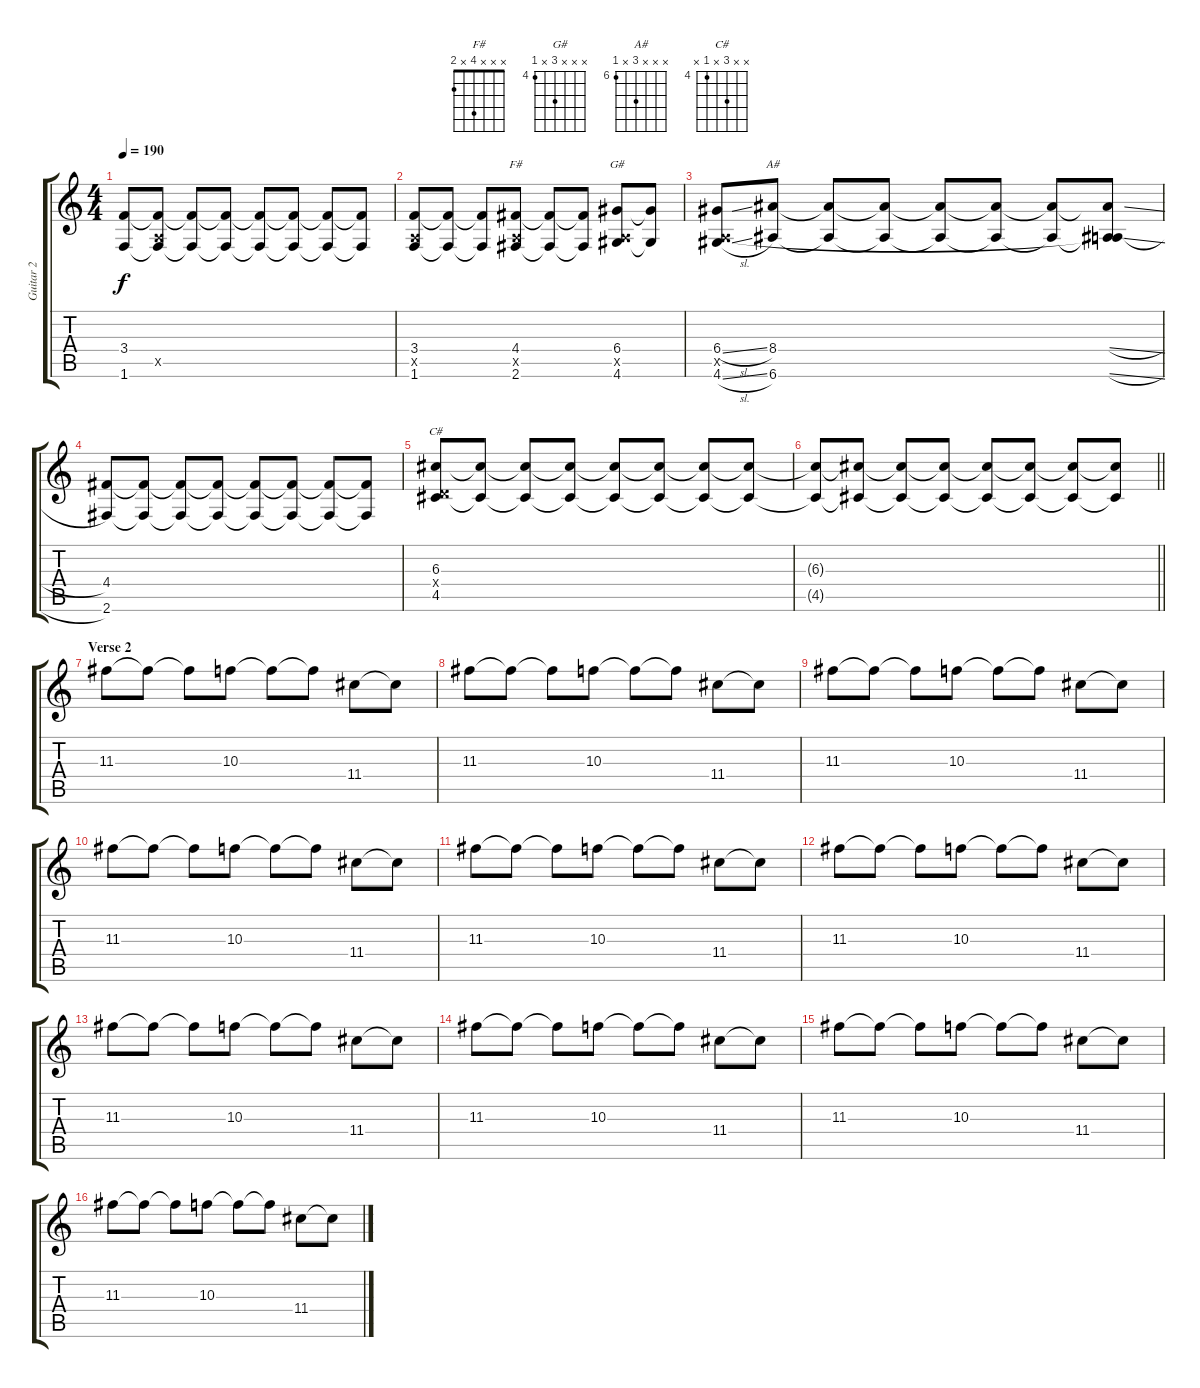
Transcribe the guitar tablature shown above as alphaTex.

\track ("Guitar 2" "Guitar 2") {instrument distortionguitar}
\staff {score tabs}
\tuning (E4 B3 G3 D3 A2 E2) {hide}
\chord ("F#" x x x 4 x 2)
\chord ("G#" x x x 6 x 4) {firstfret 4}
\chord ("A#" x x x 8 x 6) {firstfret 6}
\chord ("C#" x x 6 x 4 x) {firstfret 4}
\ts (4 4)
\tempo 190
\clef g2
\ks c
(3.4 1.6).8{dy f} (3.4{t} 0.5{x} 1.6{t}).8 (3.4{t} 1.6{t}).8 (3.4{t} 1.6{t}).8 (3.4{t} 1.6{t}).8 (3.4{t} 1.6{t}).8 (3.4{t} 1.6{t}).8 (3.4{t} 1.6{t}).8 |
(3.4 0.5{x} 1.6).8 (3.4{t} 1.6{t}).8 (3.4{t} 1.6{t}).8 (4.4 0.5{x} 2.6).8{ch "F#"} (4.4{t} 2.6{t}).8 (4.4{t} 2.6{t}).8 (6.4 0.5{x} 4.6).8{ch "G#"} (6.4{t} 4.6{t}).8 |
(6.4{sl} 0.5{x} 4.6{sl}).8 (8.4 6.6).8{ch "A#"} (8.4{t} 6.6{t}).8 (8.4{t} 6.6{t}).8 (8.4{t} 6.6{t}).8 (8.4{t} 6.6{t}).8 (8.4{t} 6.6{t}).8 (8.4{sl t} 0.5{t} 6.6{sl t}).8 |
(4.4 2.6).8 (4.4{t} 2.6{t}).8 (4.4{t} 2.6{t}).8 (4.4{t} 2.6{t}).8 (4.4{t} 2.6{t}).8 (4.4{t} 2.6{t}).8 (4.4{t} 2.6{t}).8 (4.4{t} 2.6{t}).8 |
(6.3 0.4{x} 4.5).8{ch "C#"} (6.3{t} 4.5{t}).8 (6.3{t} 4.5{t}).8 (6.3{t} 4.5{t}).8 (6.3{t} 4.5{t}).8 (6.3{t} 4.5{t}).8 (6.3{t} 4.5{t}).8 (6.3{t} 4.5{t}).8 |
\barLineRight lightlight
(6.3{t} 4.5{t}).8 (6.3{t} 4.5{t}).8 (6.3{t} 4.5{t}).8 (6.3{t} 4.5{t}).8 (6.3{t} 4.5{t}).8 (6.3{t} 4.5{t}).8 (6.3{t} 4.5{t}).8 (6.3{t} 4.5{t}).8 |
\section ("" "Verse 2")
11.3.8 11.3{t}.8 11.3{t}.8 10.3.8 10.3{t}.8 10.3{t}.8 11.4.8 11.4{t}.8 |
11.3.8 11.3{t}.8 11.3{t}.8 10.3.8 10.3{t}.8 10.3{t}.8 11.4.8 11.4{t}.8 |
11.3.8 11.3{t}.8 11.3{t}.8 10.3.8 10.3{t}.8 10.3{t}.8 11.4.8 11.4{t}.8 |
11.3.8 11.3{t}.8 11.3{t}.8 10.3.8 10.3{t}.8 10.3{t}.8 11.4.8 11.4{t}.8 |
11.3.8 11.3{t}.8 11.3{t}.8 10.3.8 10.3{t}.8 10.3{t}.8 11.4.8 11.4{t}.8 |
11.3.8 11.3{t}.8 11.3{t}.8 10.3.8 10.3{t}.8 10.3{t}.8 11.4.8 11.4{t}.8 |
11.3.8 11.3{t}.8 11.3{t}.8 10.3.8 10.3{t}.8 10.3{t}.8 11.4.8 11.4{t}.8 |
11.3.8 11.3{t}.8 11.3{t}.8 10.3.8 10.3{t}.8 10.3{t}.8 11.4.8 11.4{t}.8 |
11.3.8 11.3{t}.8 11.3{t}.8 10.3.8 10.3{t}.8 10.3{t}.8 11.4.8 11.4{t}.8 |
11.3.8 11.3{t}.8 11.3{t}.8 10.3.8 10.3{t}.8 10.3{t}.8 11.4.8 11.4{t}.8
